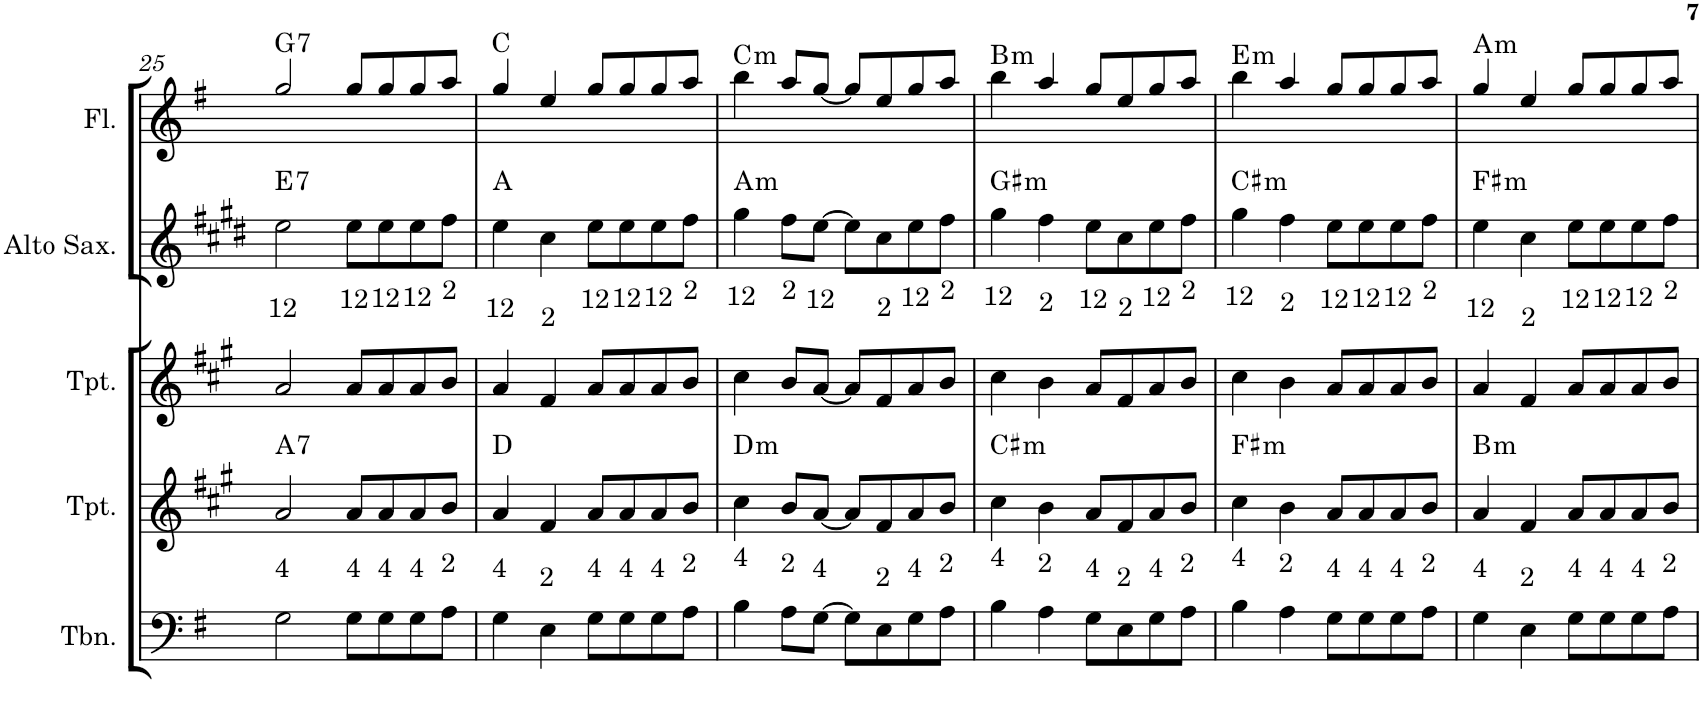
**kern	**kern	**harte	**kern	**kern	**harte	**kern	**harte
*part5	*part4	*part4	*part3	*part2	*part2	*part1	*part1
*staff5	*staff4	*	*staff3	*staff2	*	*staff1	*
*I"C clavF	*I"Bb	*	*I"Bb - Pirata	*I"Eb	*	*I"C clavG	*
!!LO:PB:g=z
*clefF4	*clefG2	*	*clefG2	*clefG2	*	*clefG2	*
*	*Trd1c2	*	*Trd1c2	*Trd5c9	*	*	*
*k[f#]	*k[f#c#g#]	*	*k[f#c#g#]	*k[f#c#g#d#]	*	*k[f#]	*
*G:	*A:	*	*A:	*E:	*	*G:	*
*M4/4	*M4/4	*	*M4/4	*M4/4	*	*M4/4	*
=25	=25	=25	=25	=25	=25	=25	=25
!LO:TX:a:t=4	!	!LO:H:kt=7	!	!	!LO:H:kt=7	!	!LO:H:kt=7
2G\	2a/	A:7	2a/	2ee\	E:7	2gg/	G:7
!LO:TX:a:t=4	!	!	!	!	!	!	!
8G\L	8a/L	.	8a/L	8ee\L	.	8gg/L	.
!LO:TX:a:t=4	!	!	!	!	!	!	!
8G\	8a/	.	8a/	8ee\	.	8gg/	.
!LO:TX:a:t=4	!	!	!	!	!	!	!
8G\	8a/	.	8a/	8ee\	.	8gg/	.
!LO:TX:a:t=2	!	!	!	!	!	!	!
8A\J	8b/J	.	8b/J	8ff#\J	.	8aa/J	.
=26	=26	=26	=26	=26	=26	=26	=26
!LO:TX:a:t=4	!	!	!	!	!	!	!
4G\	4a/	D:maj	4a/	4ee\	A:maj	4gg/	C:maj
!LO:TX:a:t=2	!	!	!	!	!	!	!
4E\	4f#/	.	4f#/	4cc#\	.	4ee/	.
!LO:TX:a:t=4	!	!	!	!	!	!	!
8G\L	8a/L	.	8a/L	8ee\L	.	8gg/L	.
!LO:TX:a:t=4	!	!	!	!	!	!	!
8G\	8a/	.	8a/	8ee\	.	8gg/	.
!LO:TX:a:t=4	!	!	!	!	!	!	!
8G\	8a/	.	8a/	8ee\	.	8gg/	.
!LO:TX:a:t=2	!	!	!	!	!	!	!
8A\J	8b/J	.	8b/J	8ff#\J	.	8aa/J	.
=27	=27	=27	=27	=27	=27	=27	=27
!LO:TX:a:t=4	!	!LO:H:kt=m	!	!	!LO:H:kt=m	!	!LO:H:kt=m
4B\	4cc#\	D:min	4cc#\	4gg#\	A:min	4bb\	C:min
!LO:TX:a:t=2	!	!	!	!	!	!	!
8A\L	8b/L	.	8b/L	8ff#\L	.	8aa/L	.
!LO:TX:a:t=4	!	!	!	!	!	!	!
[>8G\J	[<8a/J	.	[<8a/J	[>8ee\J	.	[<8gg/J	.
8G\L]	8a/L]	.	8a/L]	8ee\L]	.	8gg/L]	.
!LO:TX:a:t=2	!	!	!	!	!	!	!
8E\	8f#/	.	8f#/	8cc#\	.	8een/	.
!LO:TX:a:t=4	!	!	!	!	!	!	!
8G\	8a/	.	8a/	8ee\	.	8gg/	.
!LO:TX:a:t=2	!	!	!	!	!	!	!
8A\J	8b/J	.	8b/J	8ff#\J	.	8aa/J	.
=28	=28	=28	=28	=28	=28	=28	=28
!LO:TX:a:t=4	!	!LO:H:kt=m	!	!	!LO:H:kt=m	!	!LO:H:kt=m
4B\	4cc#\	C#:min	4cc#\	4gg#\	G#:min	4bb\	B:min
!LO:TX:a:t=2	!	!	!	!	!	!	!
4A\	4b\	.	4b\	4ff#\	.	4aa/	.
!LO:TX:a:t=4	!	!	!	!	!	!	!
8G\L	8a/L	.	8a/L	8ee\L	.	8gg/L	.
!LO:TX:a:t=2	!	!	!	!	!	!	!
8E\	8f#/	.	8f#/	8cc#\	.	8ee/	.
!LO:TX:a:t=4	!	!	!	!	!	!	!
8G\	8a/	.	8a/	8ee\	.	8gg/	.
!LO:TX:a:t=2	!	!	!	!	!	!	!
8A\J	8b/J	.	8b/J	8ff#\J	.	8aa/J	.
=29	=29	=29	=29	=29	=29	=29	=29
!LO:TX:a:t=4	!	!LO:H:kt=m	!	!	!LO:H:kt=m	!	!LO:H:kt=m
4B\	4cc#\	F#:min	4cc#\	4gg#\	C#:min	4bb\	E:min
!LO:TX:a:t=2	!	!	!	!	!	!	!
4A\	4b\	.	4b\	4ff#\	.	4aa/	.
!LO:TX:a:t=4	!	!	!	!	!	!	!
8G\L	8a/L	.	8a/L	8ee\L	.	8gg/L	.
!LO:TX:a:t=4	!	!	!	!	!	!	!
8G\	8a/	.	8a/	8ee\	.	8gg/	.
!LO:TX:a:t=4	!	!	!	!	!	!	!
8G\	8a/	.	8a/	8ee\	.	8gg/	.
!LO:TX:a:t=2	!	!	!	!	!	!	!
8A\J	8b/J	.	8b/J	8ff#\J	.	8aa/J	.
=30	=30	=30	=30	=30	=30	=30	=30
!LO:TX:a:t=4	!	!LO:H:kt=m	!	!	!LO:H:kt=m	!	!LO:H:kt=m
4G\	4a/	B:min	4a/	4ee\	F#:min	4gg/	A:min
!LO:TX:a:t=2	!	!	!	!	!	!	!
4E\	4f#/	.	4f#/	4cc#\	.	4ee/	.
!LO:TX:a:t=4	!	!	!	!	!	!	!
8G\L	8a/L	.	8a/L	8ee\L	.	8gg/L	.
!LO:TX:a:t=4	!	!	!	!	!	!	!
8G\	8a/	.	8a/	8ee\	.	8gg/	.
!LO:TX:a:t=4	!	!	!	!	!	!	!
8G\	8a/	.	8a/	8ee\	.	8gg/	.
!LO:TX:a:t=2	!	!	!	!	!	!	!
8A\J	8b/J	.	8b/J	8ff#\J	.	8aa/J	.
=	=	=	=	=	=	=	=
*-	*-	*-	*-	*-	*-	*-	*-
